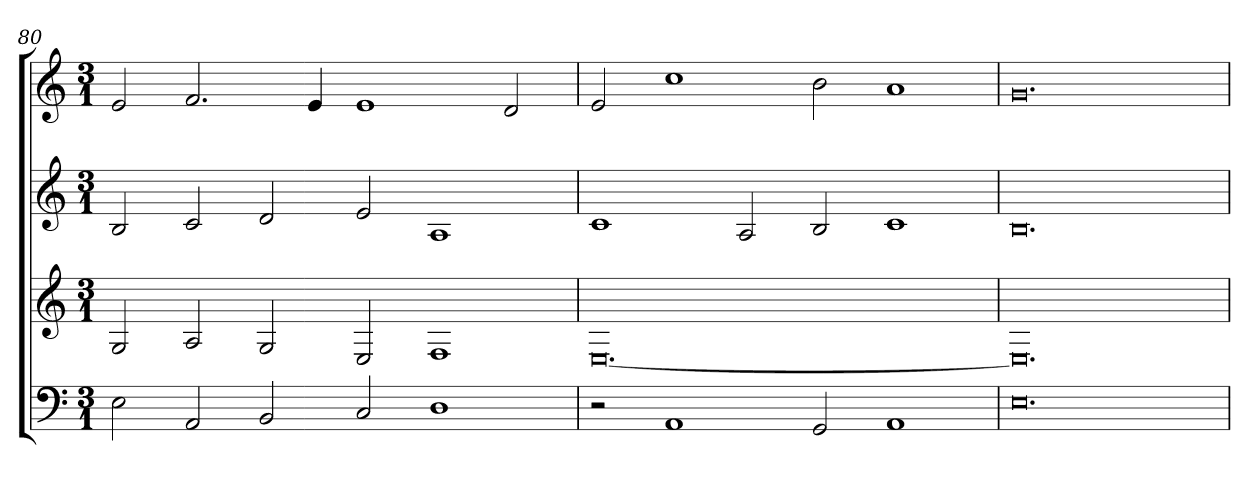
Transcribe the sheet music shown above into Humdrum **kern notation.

**kern	**kern	**kern	**kern
*part4	*part3	*part2	*part1
*staff4	*staff3	*staff2	*staff1
*clefF4	*clefG2	*clefG2	*clefG2
*M3/1	*M3/1	*M3/1	*M3/1
=80	=80	=80	=80
2E	2G	2B	2e
2AA	2A	2c	2.f
2BB	2G	2d	.
.	.	.	4e
2C	2E	2e	1e
1D	1F	1A	.
.	.	.	2d
=81	=81	=81	=81
2r	[0.E	1c	2e
1AA	.	.	1cc
.	.	2A	.
2GG	.	2B	2b
1AA	.	1c	1a
=82	=82	=82	=82
0.E	0.E]	0.B	0.g
=	=	=	=
*-	*-	*-	*-
